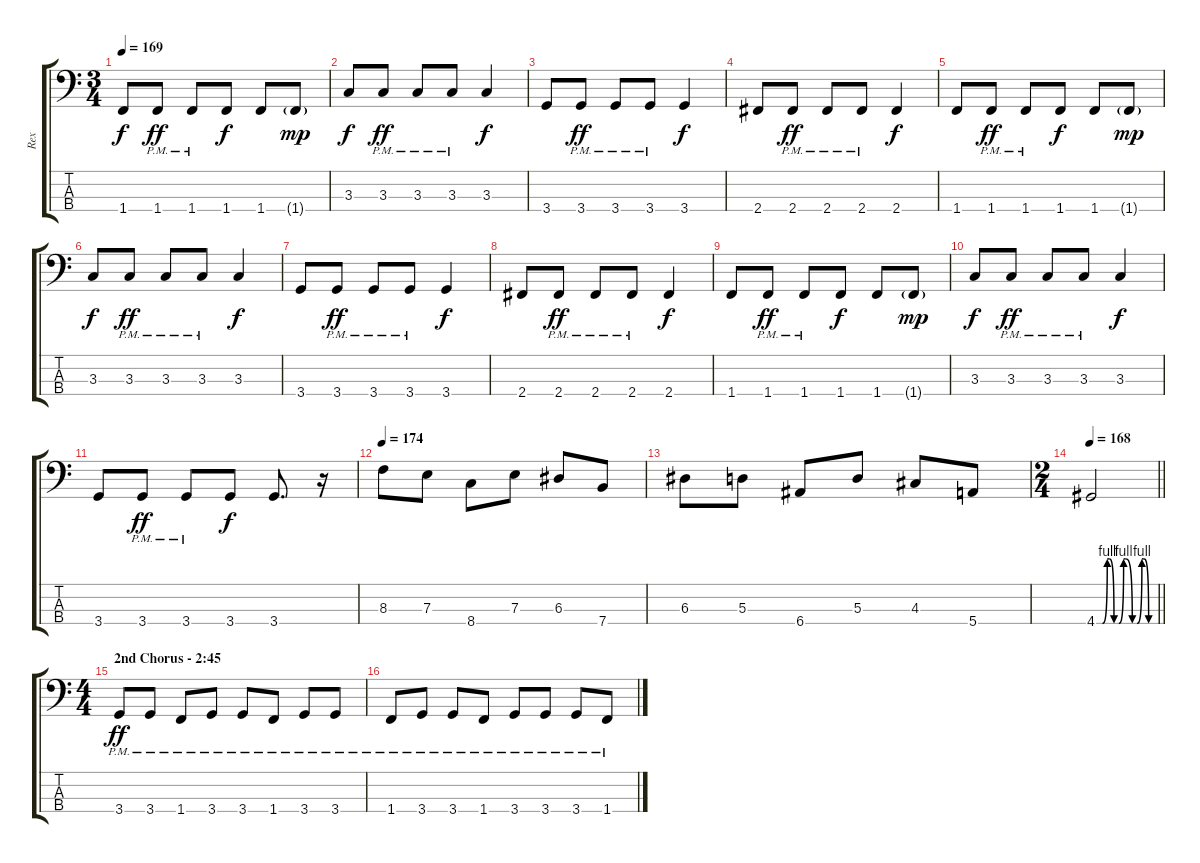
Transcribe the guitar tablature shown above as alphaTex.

\track ("Rex" "Rex") {instrument electricbasspick}
\staff {score tabs}
\tuning (G2 D2 A1 E1) {hide}
\ts (3 4)
\tempo 169
\clef f4
\ks c
1.4.8{dy f} 1.4{pm}.8{dy ff} 1.4{pm}.8 1.4.8{dy f} 1.4.8 1.4{g}.8{dy mp} |
3.3.8{dy f} 3.3{pm}.8{dy ff} 3.3{pm}.8 3.3{pm}.8 3.3.4{dy f} |
3.4.8 3.4{pm}.8{dy ff} 3.4{pm}.8 3.4{pm}.8 3.4.4{dy f} |
2.4.8 2.4{pm}.8{dy ff} 2.4{pm}.8 2.4{pm}.8 2.4.4{dy f} |
1.4.8 1.4{pm}.8{dy ff} 1.4{pm}.8 1.4.8{dy f} 1.4.8 1.4{g}.8{dy mp} |
3.3.8{dy f} 3.3{pm}.8{dy ff} 3.3{pm}.8 3.3{pm}.8 3.3.4{dy f} |
3.4.8 3.4{pm}.8{dy ff} 3.4{pm}.8 3.4{pm}.8 3.4.4{dy f} |
2.4.8 2.4{pm}.8{dy ff} 2.4{pm}.8 2.4{pm}.8 2.4.4{dy f} |
1.4.8 1.4{pm}.8{dy ff} 1.4{pm}.8 1.4.8{dy f} 1.4.8 1.4{g}.8{dy mp} |
3.3.8{dy f} 3.3{pm}.8{dy ff} 3.3{pm}.8 3.3{pm}.8 3.3.4{dy f} |
3.4.8 3.4{pm}.8{dy ff} 3.4{pm}.8 3.4.8{dy f} 3.4.8{d} r.16 |
\tempo 174
8.3.8 7.3.8 8.4.8 7.3.8 6.3.8 7.4.8 |
6.3.8 5.3.8 6.4.8 5.3.8 4.3.8 5.4.8 |
\ts (2 4)
\tempo 168
\barLineRight lightlight
4.4{be (custom 0 0 6 0 11 4 13 4 18 0 23 0 28 4 30 4 37 0 42 0 47 4 49 4 54 0 60 0)}.2 |
\ts (4 4)
\section ("" "2nd Chorus - 2:45")
3.4{pm}.8{dy ff} 3.4{pm}.8 1.4{pm}.8 3.4{pm}.8 3.4{pm}.8 1.4{pm}.8 3.4{pm}.8 3.4{pm}.8 |
1.4{pm}.8 3.4{pm}.8 3.4{pm}.8 1.4{pm}.8 3.4{pm}.8 3.4{pm}.8 3.4{pm}.8 1.4{pm}.8
